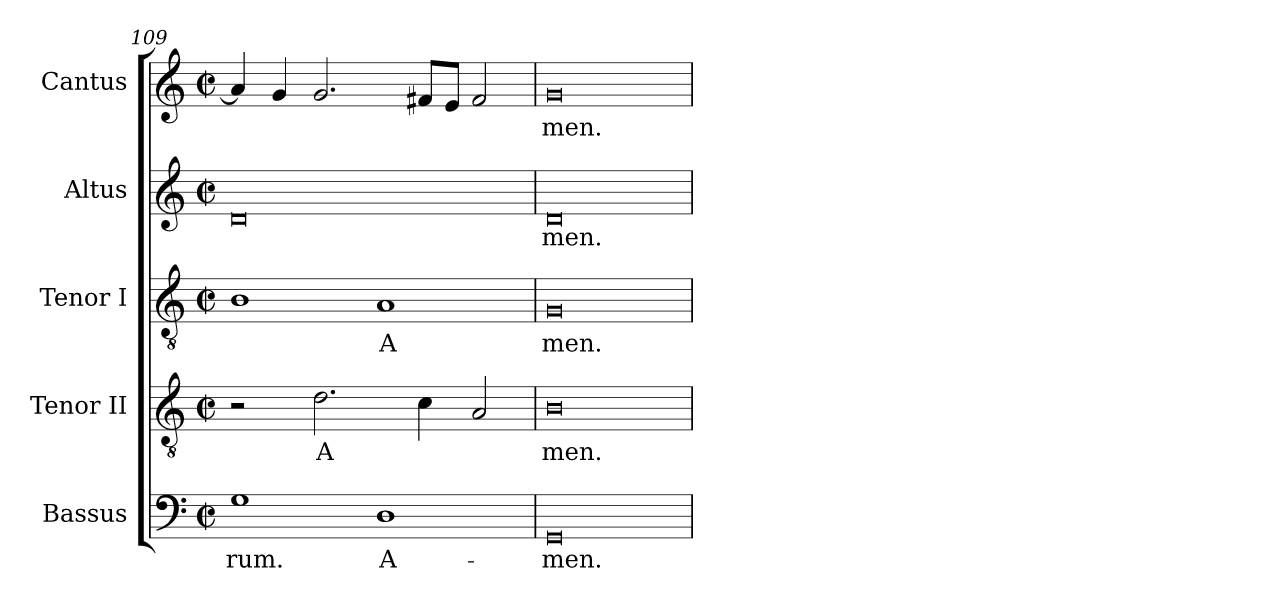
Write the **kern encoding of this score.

**kern	**text	**kern	**text	**kern	**text	**kern	**text	**kern	**text
*part5	*part5	*part4	*part4	*part3	*part3	*part2	*part2	*part1	*part1
*staff5	*staff5	*staff4	*staff4	*staff3	*staff3	*staff2	*staff2	*staff1	*staff1
*I"Bassus	*	*I"Tenor II	*	*I"Tenor I	*	*I"Altus	*	*I"Cantus	*
*clefF4	*	*clefGv2	*	*clefGv2	*	*clefG2	*	*clefG2	*
*M2/2	*	*M2/2	*	*M2/2	*	*M2/2	*	*M2/2	*
*met(c|)	*	*met(c|)	*	*met(c|)	*	*met(c|)	*	*met(c|)	*
=109	=109	=109	=109	=109	=109	=109	=109	=109	=109
!	!LO:LY:b:cj	!	!	!	!	!	!	!	!
1G	-rum.	2r	.	1B	.	0d	.	4a/]	.
.	.	.	.	.	.	.	.	4g/	.
!	!	!	!LO:LY:b:cj	!	!	!	!	!	!
.	.	2.d\	A	.	.	.	.	2.g/	.
!	!LO:LY:b:cj	!	!	!	!LO:LY:b:cj	!	!	!	!
1D	A-	.	.	1A	A	.	.	.	.
.	.	4c\	.	.	.	.	.	8f#/L	.
.	.	.	.	.	.	.	.	8e/J	.
.	.	2A/	.	.	.	.	.	2f#/	.
=110	=110	=110	=110	=110	=110	=110	=110	=110	=110
!	!LO:LY:b:cj	!	!LO:LY:b:cj	!	!LO:LY:b:cj	!	!LO:LY:b:cj	!	!LO:LY:b:cj
0GG	-men.	0B	men.	0G	men.	0d	men.	0g	-men.
=	=	=	=	=	=	=	=	=	=
*-	*-	*-	*-	*-	*-	*-	*-	*-	*-
